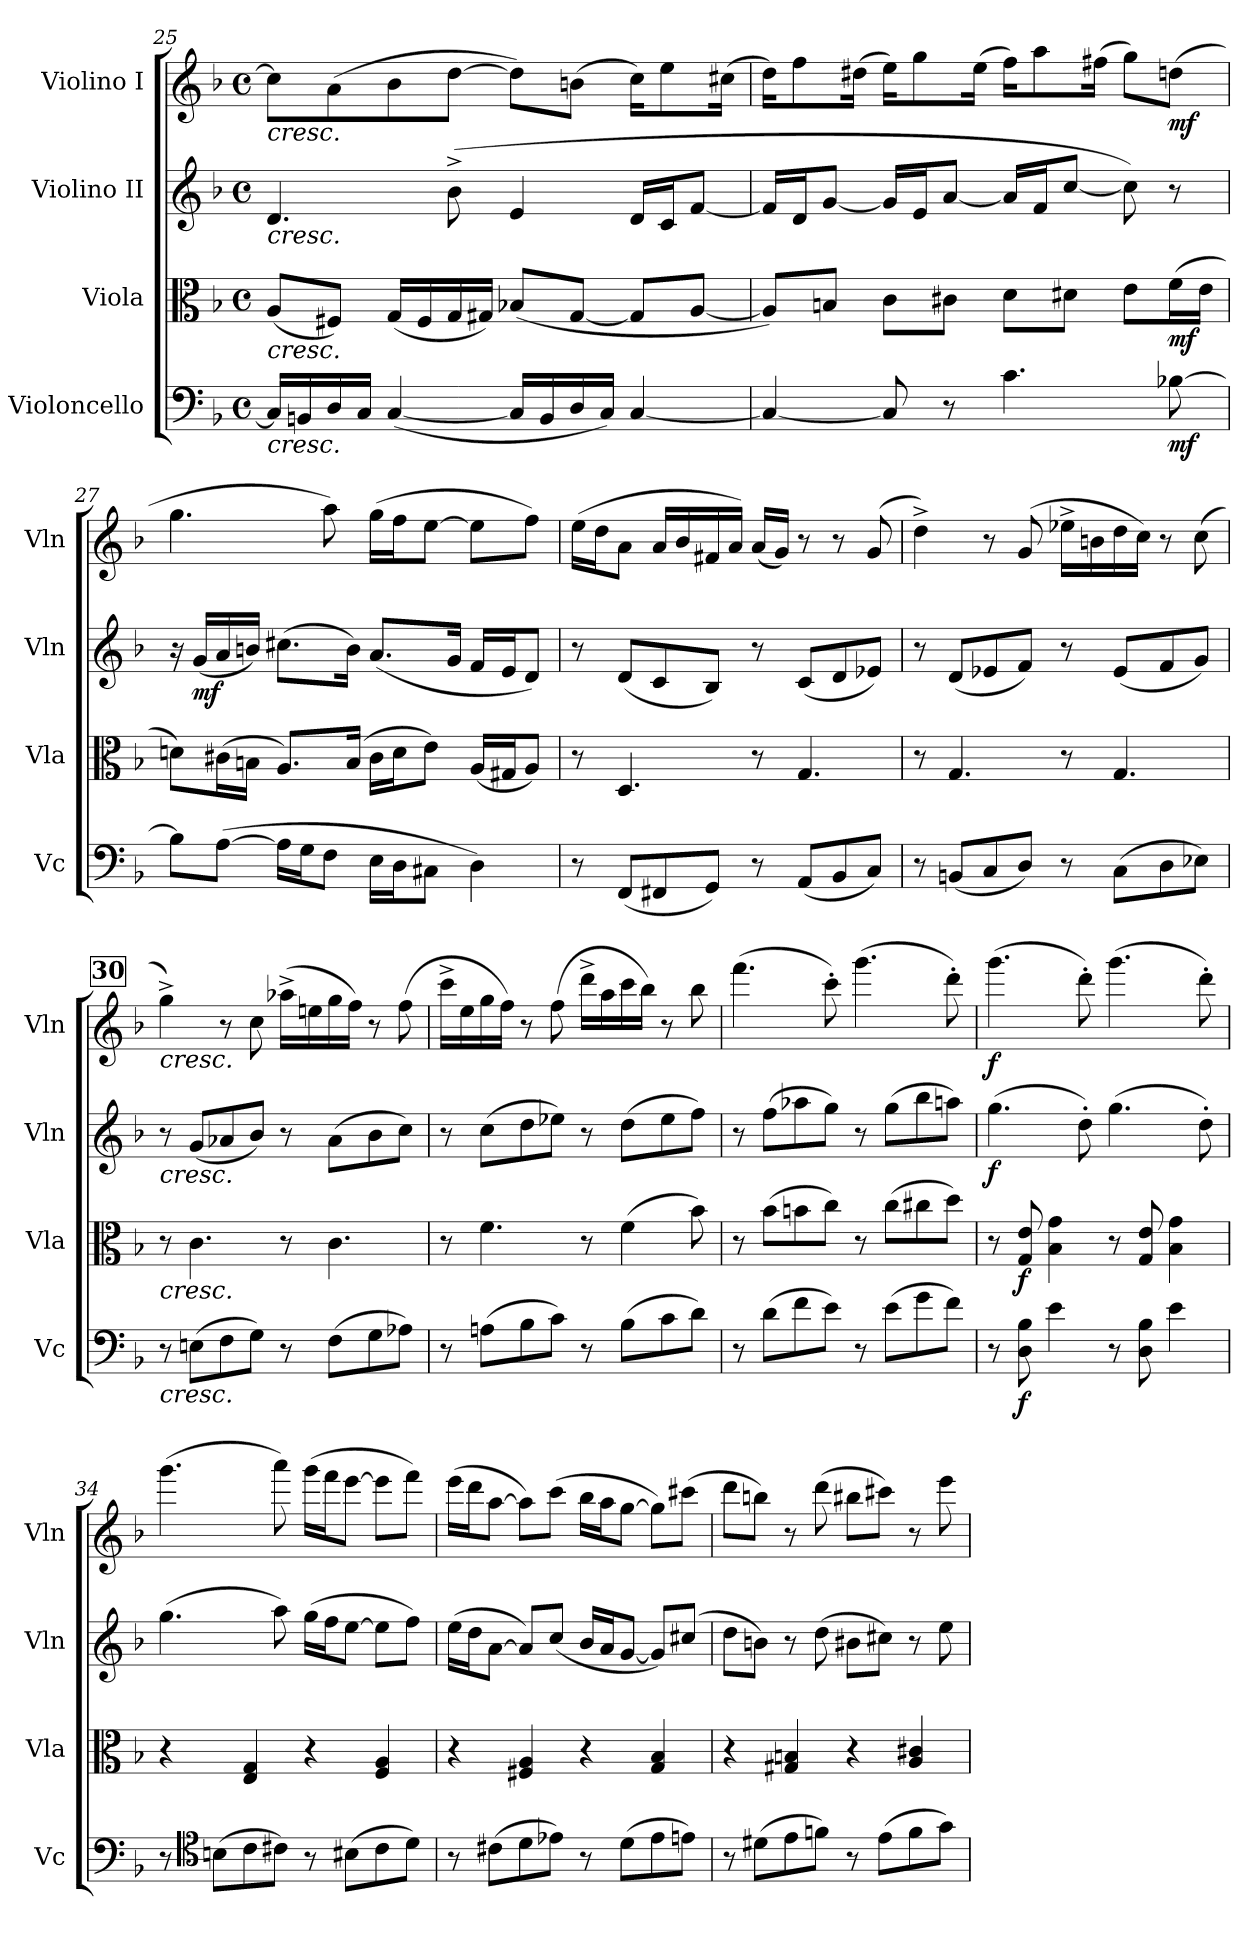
**kern	**dynam	**kern	**dynam	**kern	**dynam	**kern	**dynam
*part4	*part4	*part3	*part3	*part2	*part2	*part1	*part1
*staff4	*staff4	*staff3	*staff3	*staff2	*staff2	*staff1	*staff1
*I"Violoncello	*	*I"Viola	*	*I"Violino II	*	*I"Violino I	*
*I'Vc	*	*I'Vla	*	*I'Vln	*	*I'Vln	*
*clefF4	*	*clefC3	*	*clefG2	*	*clefG2	*
*k[b-]	*	*k[b-]	*	*k[b-]	*	*k[b-]	*
*M4/4	*	*M4/4	*	*M4/4	*	*M4/4	*
*met(c)	*	*met(c)	*	*met(c)	*	*met(c)	*
=25	=25	=25	=25	=25	=25	=25	=25
!	!	!	!	!	!	!LO:TX:b:i:t=cresc.	!
!	!	!	!	!LO:TX:b:i:t=cresc.	!	!	!
!	!	!LO:TX:b:i:t=cresc.	!	!	!	!	!
!LO:TX:b:i:t=cresc.	!	!	!	!	!	!	!
16C/LL]	.	(<8A/L	.	4.d/	.	8cc\L]	.
16BBn/	.	.	.	.	.	.	.
16D/	.	8F#X/J)	.	.	.	(>8a\	.
16C/JJ	.	.	.	.	.	.	.
(<[4C/	.	(<16G/LL	.	.	.	8b-\	.
.	.	16F#/	.	.	.	.	.
.	.	16G/	.	(<8b-^\	.	[8dd\J	.
.	.	16G#X/JJ)	.	.	.	.	.
16C/LL]	.	(<8B-X/L	.	4e/	.	8dd\L])	.
16BB/	.	.	.	.	.	.	.
16D/	.	[8G#/J	.	.	.	(>8bn\J	.
16C/JJ)	.	.	.	.	.	.	.
[4C/	.	8G#/L]	.	16d/LL	.	16cc\KL)	.
.	.	.	.	16c/J	.	8ee\	.
.	.	[8A/J	.	[8f/J	.	.	.
.	.	.	.	.	.	(>16cc#X\Jk	.
=26	=26	=26	=26	=26	=26	=26	=26
4C/_	.	8A/L])	.	16f/LL]	.	16dd\KL)	.
.	.	.	.	16d/J	.	8ff\	.
.	.	8Bn/J	.	[8g/J	.	.	.
.	.	.	.	.	.	(>16dd#X\Jk	.
8C/]	.	8c\L	.	16g/LL]	.	16ee\KL)	.
.	.	.	.	16e/J	.	8gg\	.
8r	.	8c#X\J	.	[8a/J	.	.	.
.	.	.	.	.	.	(>16ee\Jk	.
4.c\	.	8d\L	.	16a/LL]	.	16ff\KL)	.
.	.	.	.	16f/J	.	8aa\	.
.	.	8d#X\J	.	[8cc/J	.	.	.
.	.	.	.	.	.	(>16ff#X\Jk	.
.	.	8e\L	.	8cc\])	.	8gg\L)	.
!	!LO:DY:b	!	!LO:DY:b	!	!	!	!LO:DY:b
[8B-X\	mf	(>16f\L	mf	8r	.	(>8ddn\J	mf
.	.	16e\JJ	.	.	.	.	.
=27	=27	=27	=27	=27	=27	=27	=27
8B-\L]	.	8dn\L)	.	16r	.	4.gg\	.
!	!	!	!	!	!LO:DY:b	!	!
.	.	.	.	(<16g/LL	mf	.	.
(>[8A\J	.	(>16c#X\L	.	16a/	.	.	.
.	.	16Bn\JJ	.	16bn/JJ)	.	.	.
16A\LL]	.	8.A/L)	.	(>8.cc#X\L	.	.	.
16G\J	.	.	.	.	.	.	.
8F\J	.	.	.	.	.	8aa\)	.
.	.	(>16B/Jk	.	16b\Jk)	.	.	.
16E\LL	.	16c#\LL	.	(<8.a/L	.	(>16gg\LL	.
16D\J	.	16d\J	.	.	.	16ff\J	.
8C#X\J	.	8e\J)	.	.	.	[8ee\J	.
.	.	.	.	16g/Jk	.	.	.
4D\)	.	(<16A/LL	.	16f/LL	.	8ee\L]	.
.	.	16G#X/J	.	16e/J	.	.	.
.	.	8A/J)	.	8d/J)	.	8ff\J)	.
!!LO:LB:g=z
=28	=28	=28	=28	=28	=28	=28	=28
8r	.	8r	.	8r	.	(<16ee\LL	.
.	.	.	.	.	.	16dd\J	.
(<8FF/L	.	4.D/	.	(<8d/L	.	8a\J	.
8FF#X/	.	.	.	8c/	.	16a/LL	.
.	.	.	.	.	.	16b-/	.
8GG/J)	.	.	.	8B-/J)	.	16f#X/	.
.	.	.	.	.	.	16a/JJ)	.
8r	.	8r	.	8r	.	(<16a/LL	.
.	.	.	.	.	.	16g/JJ)	.
(<8AA/L	.	4.G/	.	(<8c/L	.	8r	.
8BB-/	.	.	.	8d/	.	8r	.
8C/J)	.	.	.	8e-X/J)	.	(<8g/	.
=29	=29	=29	=29	=29	=29	=29	=29
8r	.	8r	.	8r	.	4dd^\)	.
(<8BBn/L	.	4.G/	.	(<8d/L	.	.	.
8C/	.	.	.	8e-X/	.	8r	.
8D/J)	.	.	.	8f/J)	.	(>8g/	.
8r	.	8r	.	8r	.	16ee-X^\LL	.
.	.	.	.	.	.	16bn\	.
(>8C\L	.	4.G/	.	(<8e-/L	.	16dd\	.
.	.	.	.	.	.	16cc\JJ)	.
8D\	.	.	.	8f/	.	8r	.
8E-X\J)	.	.	.	8g/J)	.	(>8cc\	.
!!LO:REH:place=s1:a:B:fs=14:t=30
=30	=30	=30	=30	=30	=30	=30	=30
!	!	!	!	!	!	!LO:TX:b:i:t=cresc.	!
!	!	!	!	!LO:TX:b:i:t=cresc.	!	!	!
!	!	!LO:TX:b:i:t=cresc.	!	!	!	!	!
!LO:TX:b:i:t=cresc.	!	!	!	!	!	!	!
8r	.	8r	.	8r	.	4gg^\)	.
(>8En\L	.	4.c\	.	(<8g/L	.	.	.
8F\	.	.	.	8a-X/	.	8r	.
8G\J)	.	.	.	8b-/J)	.	8cc\	.
8r	.	8r	.	8r	.	(>16aa-X^\LL	.
.	.	.	.	.	.	16een\	.
(>8F\L	.	4.c\	.	(>8a-\L	.	16gg\	.
.	.	.	.	.	.	16ff\JJ)	.
8G\	.	.	.	8b-\	.	8r	.
8A-X\J)	.	.	.	8cc\J)	.	(>8ff\	.
=31	=31	=31	=31	=31	=31	=31	=31
8r	.	8r	.	8r	.	16ccc^\LL	.
.	.	.	.	.	.	16ee\	.
(>8An\L	.	4.f\	.	(>8cc\L	.	16gg\	.
.	.	.	.	.	.	16ff\JJ)	.
8B-\	.	.	.	8dd\	.	8r	.
8c\J)	.	.	.	8ee-X\J)	.	(>8ff\	.
8r	.	8r	.	8r	.	16ddd^\LL	.
.	.	.	.	.	.	16aa\	.
(>8B-\L	.	(>4f\	.	(>8dd\L	.	16ccc\	.
.	.	.	.	.	.	16bb-\JJ)	.
8c\	.	.	.	8ee-\	.	8r	.
8d\J)	.	8b-\)	.	8ff\J)	.	8bb-\	.
!!LO:LB:g=z
=32	=32	=32	=32	=32	=32	=32	=32
8r	.	8r	.	8r	.	(>4.fff\	.
(>8d\L	.	(>8b-\L	.	(>8ff\L	.	.	.
8f\	.	8bn\	.	8aa-X\	.	.	.
8e\J)	.	8cc\J)	.	8gg\J)	.	8ccc'\)	.
8r	.	8r	.	8r	.	(>4.ggg\	.
(>8e\L	.	(>8cc\L	.	(>8gg\L	.	.	.
8g\	.	8cc#X\	.	8bb-\	.	.	.
8f\J)	.	8dd\J)	.	8aan\J)	.	8ddd'\)	.
=33	=33	=33	=33	=33	=33	=33	=33
!	!	!	!	!	!LO:DY:b	!	!LO:DY:b
8r	.	8r	.	(>4.gg\	f	(>4.ggg\	f
!	!LO:DY:b	!	!LO:DY:b	!	!	!	!
8D\ 8B-\	f	8G/ 8e/	f	.	.	.	.
4e\	.	4B-\ 4g\	.	.	.	.	.
.	.	.	.	8dd'\)	.	8ddd'\)	.
8r	.	8r	.	(>4.gg\	.	(>4.ggg\	.
8D\ 8B-\	.	8G/ 8e/	.	.	.	.	.
4e\	.	4B-\ 4g\	.	.	.	.	.
.	.	.	.	8dd'\)	.	8ddd'\)	.
=34	=34	=34	=34	=34	=34	=34	=34
8r	.	4r	.	(>4.gg\	.	(>4.ggg\	.
*clefC4	*	*	*	*	*	*	*
(>8Bn\L	.	.	.	.	.	.	.
8c\	.	4E/ 4G/	.	.	.	.	.
8c#X\J)	.	.	.	8aa\)	.	8aaa\)	.
8r	.	4r	.	(>16gg\LL	.	(>16ggg\LL	.
.	.	.	.	16ff\J	.	16fff\J	.
(>8B#X\L	.	.	.	[8ee\J	.	[8eee\J	.
8c#\	.	4F/ 4A/	.	8ee\L]	.	8eee\L]	.
8d\J)	.	.	.	8ff\J)	.	8fff\J)	.
=35	=35	=35	=35	=35	=35	=35	=35
8r	.	4r	.	(>16ee\LL	.	(>16eee\LL	.
.	.	.	.	16dd\J	.	16ddd\J	.
(>8c#X\L	.	.	.	[8a\J	.	[8aa\J	.
8d\	.	4F#X/ 4A/	.	8a/L])	.	8aa\L])	.
8e-X\J)	.	.	.	(<8cc/J	.	(>8ccc\J	.
8r	.	4r	.	16b-/LL	.	16bb-\LL	.
.	.	.	.	16a/J	.	16aa\J	.
(>8d\L	.	.	.	[8g/J	.	[8gg\J	.
8e-\	.	4G/ 4B-/	.	8g/L])	.	8gg\L])	.
8en\J)	.	.	.	(<8cc#X/J	.	(>8ccc#X\J	.
=36	=36	=36	=36	=36	=36	=36	=36
8r	.	4r	.	8dd\L	.	8ddd\L	.
(>8d#X\L	.	.	.	8bn\J)	.	8bbn\J)	.
8e\	.	4G#X/ 4Bn/	.	8r	.	8r	.
8fn\J)	.	.	.	(>8dd\	.	(>8ddd\	.
8r	.	4r	.	8b#X\L	.	8bb#X\L	.
(>8e\L	.	.	.	8cc#X\J)	.	8ccc#X\J)	.
8f\	.	4A/ 4c#X/	.	8r	.	8r	.
8g\J)	.	.	.	8ee\	.	8eee\	.
=	=	=	=	=	=	=	=
*-	*-	*-	*-	*-	*-	*-	*-
